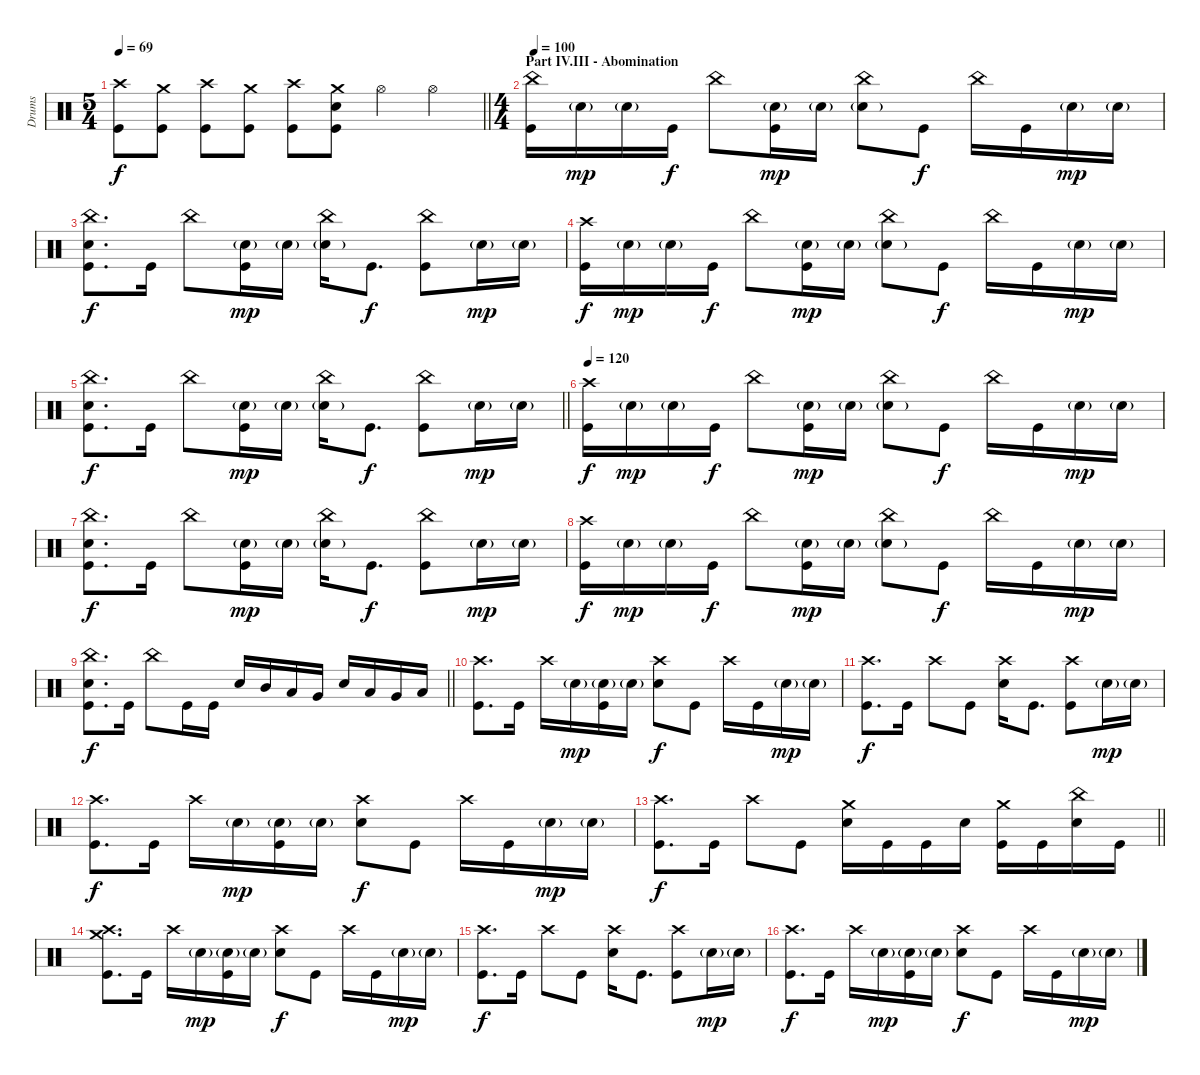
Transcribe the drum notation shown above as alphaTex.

\track ("Drums" "Drums") {instrument percussion}
\staff
\articulation defaults
\ts (5 4)
\tempo 69
\clef neutral
\barLineRight lightlight
\ks c
("Crash high (hit)" "Kick (hit)").8{dy f} ("Crash medium (hit)" "Kick (hit)").8 ("Crash high (hit)" "Kick (hit)").8 ("Crash medium (hit)" "Kick (hit)").8 ("Crash high (hit)" "Kick (hit)").8 ("Crash medium (hit)" "Electric Snare (hit)" "Kick (hit)").8 "Hi-Hat (open)".4 "Hi-Hat (open)".4 |
\ts (4 4)
\section ("" "Part IV.III - Abomination")
\tempo 100
("China (hit)" "Kick (hit)").16 "Electric Snare (hit)"{g}.16{dy mp} "Electric Snare (hit)"{g}.16 "Kick (hit)".16{dy f} "China (hit)".8 ("Electric Snare (hit)"{g} "Kick (hit)").16{dy mp} "Electric Snare (hit)"{g}.16 ("China (hit)" "Electric Snare (hit)"{g}).8 "Kick (hit)".8{dy f} "China (hit)".16 "Kick (hit)".16 "Electric Snare (hit)"{g}.16{dy mp} "Electric Snare (hit)"{g}.16 |
("China (hit)" "Electric Snare (hit)" "Kick (hit)").8{d dy f} "Kick (hit)".16 "China (hit)".8 ("Electric Snare (hit)"{g} "Kick (hit)").16{dy mp} "Electric Snare (hit)"{g}.16 ("China (hit)" "Electric Snare (hit)"{g}).16 "Kick (hit)".8{d dy f} ("China (hit)" "Kick (hit)").8 "Electric Snare (hit)"{g}.16{dy mp} "Electric Snare (hit)"{g}.16 |
("Crash high (hit)" "Kick (hit)").16{dy f} "Electric Snare (hit)"{g}.16{dy mp} "Electric Snare (hit)"{g}.16 "Kick (hit)".16{dy f} "China (hit)".8 ("Electric Snare (hit)"{g} "Kick (hit)").16{dy mp} "Electric Snare (hit)"{g}.16 ("China (hit)" "Electric Snare (hit)"{g}).8 "Kick (hit)".8{dy f} "China (hit)".16 "Kick (hit)".16 "Electric Snare (hit)"{g}.16{dy mp} "Electric Snare (hit)"{g}.16 |
\barLineRight lightlight
("China (hit)" "Electric Snare (hit)" "Kick (hit)").8{d dy f} "Kick (hit)".16 "China (hit)".8 ("Electric Snare (hit)"{g} "Kick (hit)").16{dy mp} "Electric Snare (hit)"{g}.16 ("China (hit)" "Electric Snare (hit)"{g}).16 "Kick (hit)".8{d dy f} ("China (hit)" "Kick (hit)").8 "Electric Snare (hit)"{g}.16{dy mp} "Electric Snare (hit)"{g}.16 |
\tempo 120
("Crash high (hit)" "Kick (hit)").16{dy f} "Electric Snare (hit)"{g}.16{dy mp} "Electric Snare (hit)"{g}.16 "Kick (hit)".16{dy f} "China (hit)".8 ("Electric Snare (hit)"{g} "Kick (hit)").16{dy mp} "Electric Snare (hit)"{g}.16 ("China (hit)" "Electric Snare (hit)"{g}).8 "Kick (hit)".8{dy f} "China (hit)".16 "Kick (hit)".16 "Electric Snare (hit)"{g}.16{dy mp} "Electric Snare (hit)"{g}.16 |
("China (hit)" "Electric Snare (hit)" "Kick (hit)").8{d dy f} "Kick (hit)".16 "China (hit)".8 ("Electric Snare (hit)"{g} "Kick (hit)").16{dy mp} "Electric Snare (hit)"{g}.16 ("China (hit)" "Electric Snare (hit)"{g}).16 "Kick (hit)".8{d dy f} ("China (hit)" "Kick (hit)").8 "Electric Snare (hit)"{g}.16{dy mp} "Electric Snare (hit)"{g}.16 |
("Crash high (hit)" "Kick (hit)").16{dy f} "Electric Snare (hit)"{g}.16{dy mp} "Electric Snare (hit)"{g}.16 "Kick (hit)".16{dy f} "China (hit)".8 ("Electric Snare (hit)"{g} "Kick (hit)").16{dy mp} "Electric Snare (hit)"{g}.16 ("China (hit)" "Electric Snare (hit)"{g}).8 "Kick (hit)".8{dy f} "China (hit)".16 "Kick (hit)".16 "Electric Snare (hit)"{g}.16{dy mp} "Electric Snare (hit)"{g}.16 |
\barLineRight lightlight
("China (hit)" "Electric Snare (hit)" "Kick (hit)").8{d dy f} "Kick (hit)".16 "China (hit)".8 "Kick (hit)".16 "Kick (hit)".16 "Electric Snare (hit)".16 "Mid Tom (hit)".16 "Low Tom (hit)".16 "Very Low Tom (hit)".16 "Electric Snare (hit)".16 "Low Tom (hit)".16 "Very Low Tom (hit)".16 "Low Floor Tom (hit)".16 |
\section ("" "")
("Crash high (hit)" "Kick (hit)").8{d} "Kick (hit)".16 "Crash high (hit)".16 "Electric Snare (hit)"{g}.16{dy mp} ("Electric Snare (hit)"{g} "Kick (hit)").16 "Electric Snare (hit)"{g}.16 ("Crash high (hit)" "Electric Snare (hit)").8{dy f} "Kick (hit)".8 "Crash high (hit)".16 "Kick (hit)".16 "Electric Snare (hit)"{g}.16{dy mp} "Electric Snare (hit)"{g}.16 |
("Crash high (hit)" "Kick (hit)").8{d dy f} "Kick (hit)".16 "Crash high (hit)".8 "Kick (hit)".8 ("Crash high (hit)" "Electric Snare (hit)").16 "Kick (hit)".8{d} ("Crash high (hit)" "Kick (hit)").8 "Electric Snare (hit)"{g}.16{dy mp} "Electric Snare (hit)"{g}.16 |
("Crash high (hit)" "Kick (hit)").8{d dy f} "Kick (hit)".16 "Crash high (hit)".16 "Electric Snare (hit)"{g}.16{dy mp} ("Electric Snare (hit)"{g} "Kick (hit)").16 "Electric Snare (hit)"{g}.16 ("Crash high (hit)" "Electric Snare (hit)").8{dy f} "Kick (hit)".8 "Crash high (hit)".16 "Kick (hit)".16 "Electric Snare (hit)"{g}.16{dy mp} "Electric Snare (hit)"{g}.16 |
\barLineRight lightlight
("Crash high (hit)" "Kick (hit)").8{d dy f} "Kick (hit)".16 "Crash high (hit)".8 "Kick (hit)".8 ("Crash medium (hit)" "Electric Snare (hit)").16 "Kick (hit)".16 "Kick (hit)".16 "Electric Snare (hit)".16 ("Crash medium (hit)" "Kick (hit)").16 "Kick (hit)".16 ("China (hit)" "Electric Snare (hit)").16 "Kick (hit)".16 |
("Crash high (hit)" "Crash medium (hit)" "Kick (hit)").8{d} "Kick (hit)".16 "Crash high (hit)".16 "Electric Snare (hit)"{g}.16{dy mp} ("Electric Snare (hit)"{g} "Kick (hit)").16 "Electric Snare (hit)"{g}.16 ("Crash high (hit)" "Electric Snare (hit)").8{dy f} "Kick (hit)".8 "Crash high (hit)".16 "Kick (hit)".16 "Electric Snare (hit)"{g}.16{dy mp} "Electric Snare (hit)"{g}.16 |
("Crash high (hit)" "Kick (hit)").8{d dy f} "Kick (hit)".16 "Crash high (hit)".8 "Kick (hit)".8 ("Crash high (hit)" "Electric Snare (hit)").16 "Kick (hit)".8{d} ("Crash high (hit)" "Kick (hit)").8 "Electric Snare (hit)"{g}.16{dy mp} "Electric Snare (hit)"{g}.16 |
("Crash high (hit)" "Kick (hit)").8{d dy f} "Kick (hit)".16 "Crash high (hit)".16 "Electric Snare (hit)"{g}.16{dy mp} ("Electric Snare (hit)"{g} "Kick (hit)").16 "Electric Snare (hit)"{g}.16 ("Crash high (hit)" "Electric Snare (hit)").8{dy f} "Kick (hit)".8 "Crash high (hit)".16 "Kick (hit)".16 "Electric Snare (hit)"{g}.16{dy mp} "Electric Snare (hit)"{g}.16
